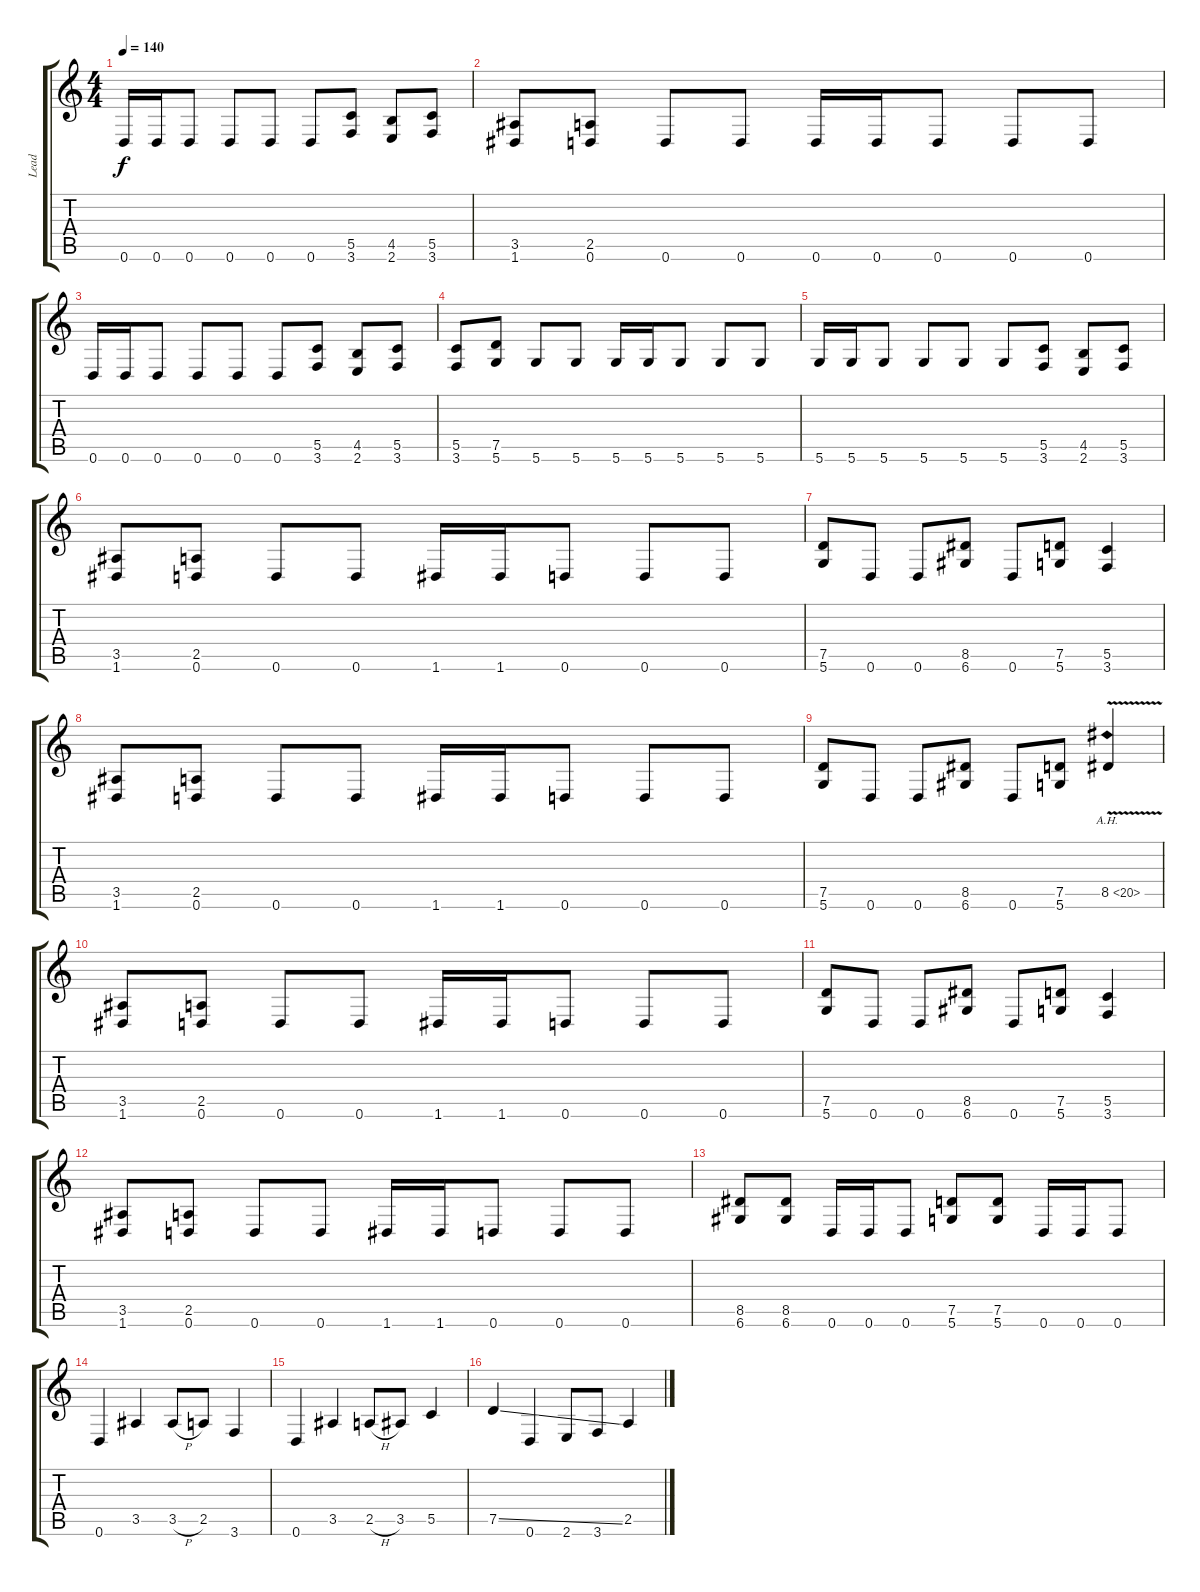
\track ("Lead" "Lead") {instrument distortionguitar}
\staff {score tabs}
\tuning (D4 A3 F3 C3 G2 D2) {hide}
\ts (4 4)
\tempo 140
\clef g2
\ks c
0.6.16{dy f} 0.6.16 0.6.8 0.6.8 0.6.8 0.6.8 (5.5 3.6).8 (4.5 2.6).8 (5.5 3.6).8 |
(3.5 1.6).8 (2.5 0.6).8 0.6.8 0.6.8 0.6.16 0.6.16 0.6.8 0.6.8 0.6.8 |
0.6.16 0.6.16 0.6.8 0.6.8 0.6.8 0.6.8 (5.5 3.6).8 (4.5 2.6).8 (5.5 3.6).8 |
(5.5 3.6).8 (7.5 5.6).8 5.6.8 5.6.8 5.6.16 5.6.16 5.6.8 5.6.8 5.6.8 |
5.6.16 5.6.16 5.6.8 5.6.8 5.6.8 5.6.8 (5.5 3.6).8 (4.5 2.6).8 (5.5 3.6).8 |
(3.5 1.6).8 (2.5 0.6).8 0.6.8 0.6.8 1.6.16 1.6.16 0.6.8 0.6.8 0.6.8 |
(7.5 5.6).8 0.6.8 0.6.8 (8.5 6.6).8 0.6.8 (7.5 5.6).8 (5.5 3.6).4 |
(3.5 1.6).8 (2.5 0.6).8 0.6.8 0.6.8 1.6.16 1.6.16 0.6.8 0.6.8 0.6.8 |
(7.5 5.6).8 0.6.8 0.6.8 (8.5 6.6).8 0.6.8 (7.5 5.6).8 8.5{ah 12 v}.4 |
(3.5 1.6).8 (2.5 0.6).8 0.6.8 0.6.8 1.6.16 1.6.16 0.6.8 0.6.8 0.6.8 |
(7.5 5.6).8 0.6.8 0.6.8 (8.5 6.6).8 0.6.8 (7.5 5.6).8 (5.5 3.6).4 |
(3.5 1.6).8 (2.5 0.6).8 0.6.8 0.6.8 1.6.16 1.6.16 0.6.8 0.6.8 0.6.8 |
(8.5 6.6).8 (8.5 6.6).8 0.6.16 0.6.16 0.6.8 (7.5 5.6).8 (7.5 5.6).8 0.6.16 0.6.16 0.6.8 |
0.6.4 3.5.4 3.5{h}.8 2.5.8 3.6.4 |
0.6.4 3.5.4 2.5{h}.8 3.5.8 5.5.4 |
7.5{ss}.4 0.6.4 2.6.8 3.6.8 2.5.4
